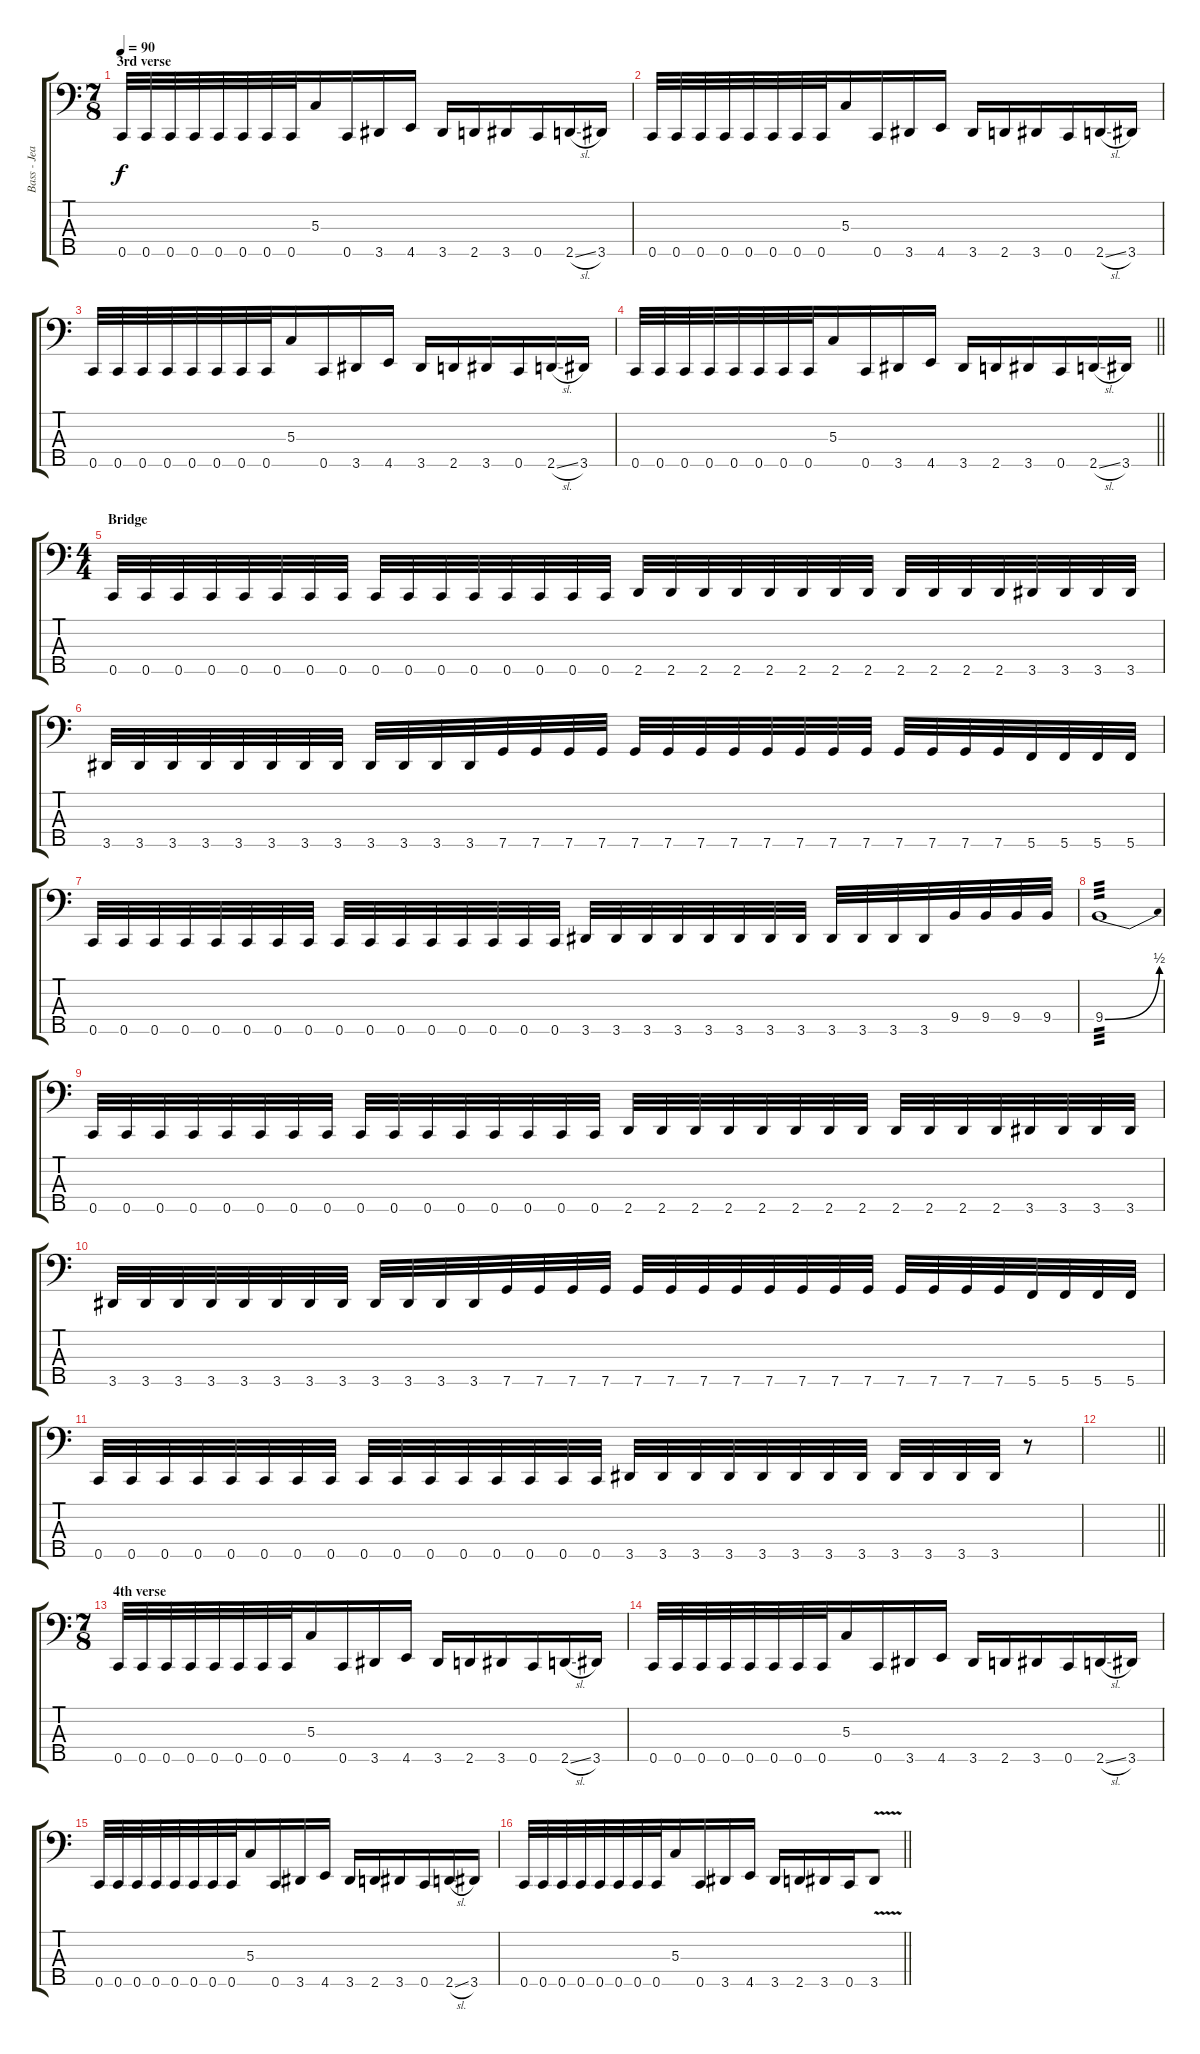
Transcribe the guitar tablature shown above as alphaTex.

\track ("Bass - Jean Michel Labadie" "Bass - Jea") {instrument electricbasspick}
\staff {score tabs}
\tuning (F2 C2 G1 D1 C1) {hide}
\ts (7 8)
\section ("" "3rd verse")
\tempo 90
\clef f4
\ks c
0.5.32{dy f} 0.5.32 0.5.32 0.5.32 0.5.32 0.5.32 0.5.32 0.5.32 5.3.16 0.5.16 3.5.16 4.5.16 3.5.16 2.5.16 3.5.16 0.5.16 2.5{sl}.16 3.5.16 |
0.5.32 0.5.32 0.5.32 0.5.32 0.5.32 0.5.32 0.5.32 0.5.32 5.3.16 0.5.16 3.5.16 4.5.16 3.5.16 2.5.16 3.5.16 0.5.16 2.5{sl}.16 3.5.16 |
0.5.32 0.5.32 0.5.32 0.5.32 0.5.32 0.5.32 0.5.32 0.5.32 5.3.16 0.5.16 3.5.16 4.5.16 3.5.16 2.5.16 3.5.16 0.5.16 2.5{sl}.16 3.5.16 |
\barLineRight lightlight
0.5.32 0.5.32 0.5.32 0.5.32 0.5.32 0.5.32 0.5.32 0.5.32 5.3.16 0.5.16 3.5.16 4.5.16 3.5.16 2.5.16 3.5.16 0.5.16 2.5{sl}.16 3.5.16 |
\ts (4 4)
\section ("" "Bridge")
0.5.32 0.5.32 0.5.32 0.5.32 0.5.32 0.5.32 0.5.32 0.5.32 0.5.32 0.5.32 0.5.32 0.5.32 0.5.32 0.5.32 0.5.32 0.5.32 2.5.32 2.5.32 2.5.32 2.5.32 2.5.32 2.5.32 2.5.32 2.5.32 2.5.32 2.5.32 2.5.32 2.5.32 3.5.32 3.5.32 3.5.32 3.5.32 |
3.5.32 3.5.32 3.5.32 3.5.32 3.5.32 3.5.32 3.5.32 3.5.32 3.5.32 3.5.32 3.5.32 3.5.32 7.5.32 7.5.32 7.5.32 7.5.32 7.5.32 7.5.32 7.5.32 7.5.32 7.5.32 7.5.32 7.5.32 7.5.32 7.5.32 7.5.32 7.5.32 7.5.32 5.5.32 5.5.32 5.5.32 5.5.32 |
0.5.32 0.5.32 0.5.32 0.5.32 0.5.32 0.5.32 0.5.32 0.5.32 0.5.32 0.5.32 0.5.32 0.5.32 0.5.32 0.5.32 0.5.32 0.5.32 3.5.32 3.5.32 3.5.32 3.5.32 3.5.32 3.5.32 3.5.32 3.5.32 3.5.32 3.5.32 3.5.32 3.5.32 9.4.32 9.4.32 9.4.32 9.4.32 |
9.4{be (bend 0 0 60 2)}.1{tp 3} |
0.5.32 0.5.32 0.5.32 0.5.32 0.5.32 0.5.32 0.5.32 0.5.32 0.5.32 0.5.32 0.5.32 0.5.32 0.5.32 0.5.32 0.5.32 0.5.32 2.5.32 2.5.32 2.5.32 2.5.32 2.5.32 2.5.32 2.5.32 2.5.32 2.5.32 2.5.32 2.5.32 2.5.32 3.5.32 3.5.32 3.5.32 3.5.32 |
3.5.32 3.5.32 3.5.32 3.5.32 3.5.32 3.5.32 3.5.32 3.5.32 3.5.32 3.5.32 3.5.32 3.5.32 7.5.32 7.5.32 7.5.32 7.5.32 7.5.32 7.5.32 7.5.32 7.5.32 7.5.32 7.5.32 7.5.32 7.5.32 7.5.32 7.5.32 7.5.32 7.5.32 5.5.32 5.5.32 5.5.32 5.5.32 |
0.5.32 0.5.32 0.5.32 0.5.32 0.5.32 0.5.32 0.5.32 0.5.32 0.5.32 0.5.32 0.5.32 0.5.32 0.5.32 0.5.32 0.5.32 0.5.32 3.5.32 3.5.32 3.5.32 3.5.32 3.5.32 3.5.32 3.5.32 3.5.32 3.5.32 3.5.32 3.5.32 3.5.32 r.8 |
\barLineRight lightlight
|
\ts (7 8)
\section ("" "4th verse")
0.5.32 0.5.32 0.5.32 0.5.32 0.5.32 0.5.32 0.5.32 0.5.32 5.3.16 0.5.16 3.5.16 4.5.16 3.5.16 2.5.16 3.5.16 0.5.16 2.5{sl}.16 3.5.16 |
0.5.32 0.5.32 0.5.32 0.5.32 0.5.32 0.5.32 0.5.32 0.5.32 5.3.16 0.5.16 3.5.16 4.5.16 3.5.16 2.5.16 3.5.16 0.5.16 2.5{sl}.16 3.5.16 |
0.5.32 0.5.32 0.5.32 0.5.32 0.5.32 0.5.32 0.5.32 0.5.32 5.3.16 0.5.16 3.5.16 4.5.16 3.5.16 2.5.16 3.5.16 0.5.16 2.5{sl}.16 3.5.16 |
\barLineRight lightlight
0.5.32 0.5.32 0.5.32 0.5.32 0.5.32 0.5.32 0.5.32 0.5.32 5.3.16 0.5.16 3.5.16 4.5.16 3.5.16 2.5.16 3.5.16 0.5.16 3.5{v}.8
